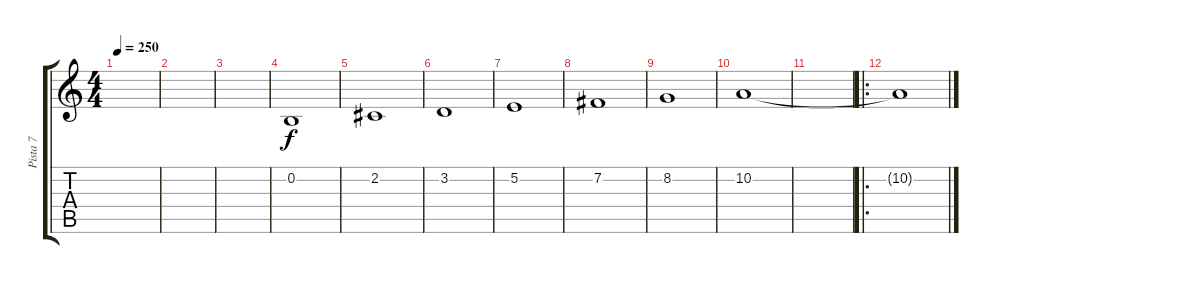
\track ("Pista 7" "Pista 7") {instrument frenchhorn}
\staff {score tabs}
\tuning (E4 B3 G3 D3 A2 E2) {hide}
\ts (4 4)
\tempo 250
\clef g2
\ks c
|
|
|
0.2.1 |
2.2.1 |
3.2.1 |
5.2.1 |
7.2.1 |
8.2.1 |
10.2.1 |
|
\ro
10.2{t}.1
